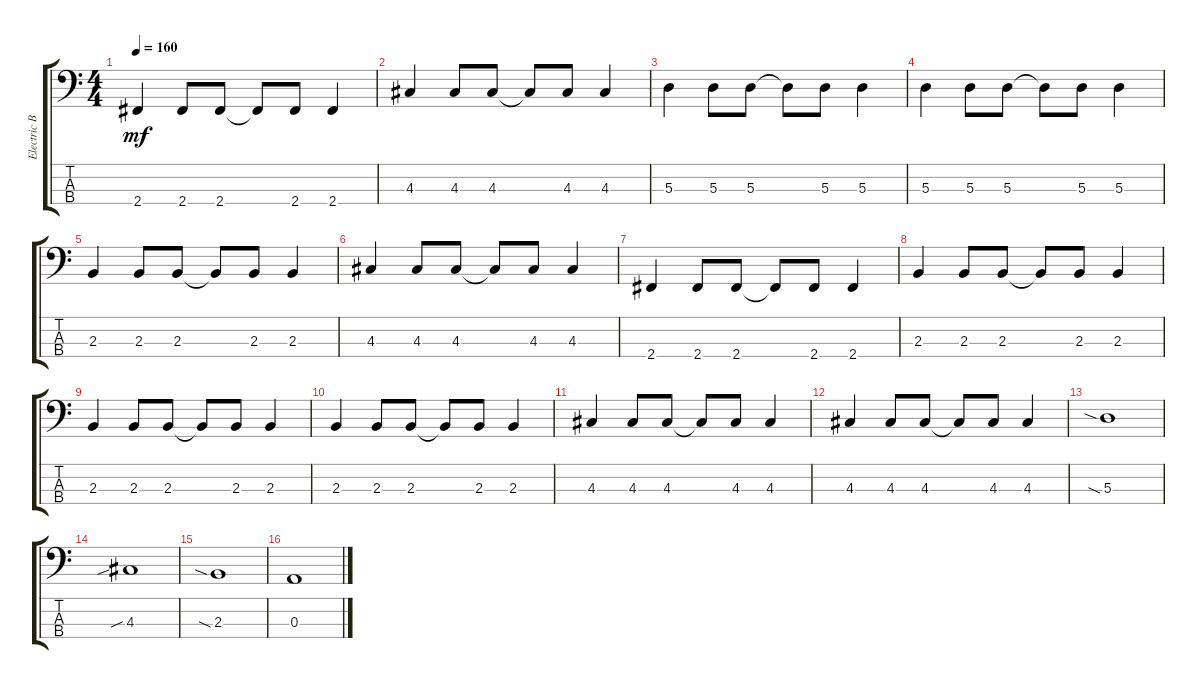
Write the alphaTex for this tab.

\track ("Electric Bass" "Electric B") {instrument electricbassfinger}
\staff {score tabs}
\tuning (G2 D2 A1 E1) {hide}
\ts (4 4)
\tempo 160
\clef f4
\ks c
2.4.4{dy mf} 2.4.8 2.4.8 2.4{t}.8 2.4.8 2.4.4 |
4.3.4 4.3.8 4.3.8 4.3{t}.8 4.3.8 4.3.4 |
5.3.4 5.3.8 5.3.8 5.3{t}.8 5.3.8 5.3.4 |
5.3.4 5.3.8 5.3.8 5.3{t}.8 5.3.8 5.3.4 |
2.3.4 2.3.8 2.3.8 2.3{t}.8 2.3.8 2.3.4 |
4.3.4 4.3.8 4.3.8 4.3{t}.8 4.3.8 4.3.4 |
2.4.4 2.4.8 2.4.8 2.4{t}.8 2.4.8 2.4.4 |
2.3.4 2.3.8 2.3.8 2.3{t}.8 2.3.8 2.3.4 |
2.3.4 2.3.8 2.3.8 2.3{t}.8 2.3.8 2.3.4 |
2.3.4 2.3.8 2.3.8 2.3{t}.8 2.3.8 2.3.4 |
4.3.4 4.3.8 4.3.8 4.3{t}.8 4.3.8 4.3.4 |
4.3.4 4.3.8 4.3.8 4.3{t}.8 4.3.8 4.3.4 |
5.3{sia}.1 |
4.3{sib}.1 |
2.3{sia}.1 |
0.3.1
